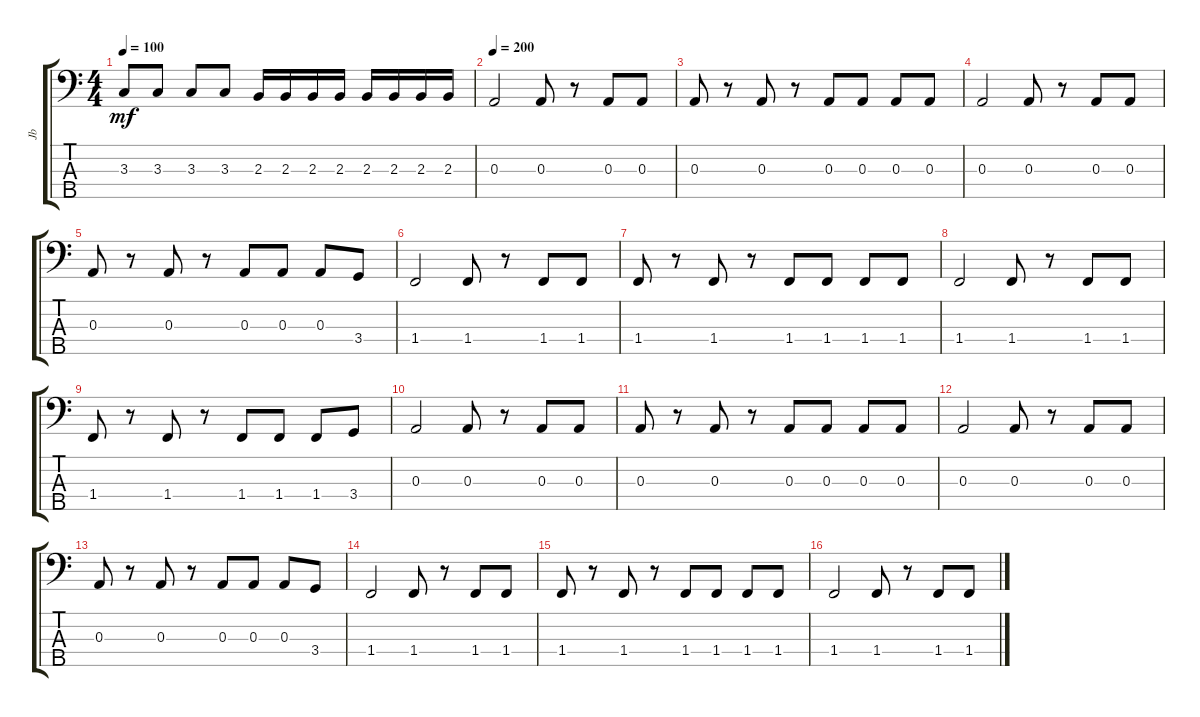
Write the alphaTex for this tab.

\track ("Jb" "Jb") {instrument electricbassfinger}
\staff {score tabs}
\tuning (G2 D2 A1 E1 B0) {hide}
\ts (4 4)
\tempo 100
\clef f4
\ks c
3.3.8{dy mf} 3.3.8 3.3.8 3.3.8 2.3.16 2.3.16 2.3.16 2.3.16 2.3.16 2.3.16 2.3.16 2.3.16 |
\tempo 200
0.3.2 0.3.8 r.8 0.3.8 0.3.8 |
0.3.8 r.8 0.3.8 r.8 0.3.8 0.3.8 0.3.8 0.3.8 |
0.3.2 0.3.8 r.8 0.3.8 0.3.8 |
0.3.8 r.8 0.3.8 r.8 0.3.8 0.3.8 0.3.8 3.4.8 |
1.4.2 1.4.8 r.8 1.4.8 1.4.8 |
1.4.8 r.8 1.4.8 r.8 1.4.8 1.4.8 1.4.8 1.4.8 |
1.4.2 1.4.8 r.8 1.4.8 1.4.8 |
1.4.8 r.8 1.4.8 r.8 1.4.8 1.4.8 1.4.8 3.4.8 |
0.3.2 0.3.8 r.8 0.3.8 0.3.8 |
0.3.8 r.8 0.3.8 r.8 0.3.8 0.3.8 0.3.8 0.3.8 |
0.3.2 0.3.8 r.8 0.3.8 0.3.8 |
0.3.8 r.8 0.3.8 r.8 0.3.8 0.3.8 0.3.8 3.4.8 |
1.4.2 1.4.8 r.8 1.4.8 1.4.8 |
1.4.8 r.8 1.4.8 r.8 1.4.8 1.4.8 1.4.8 1.4.8 |
1.4.2 1.4.8 r.8 1.4.8 1.4.8
